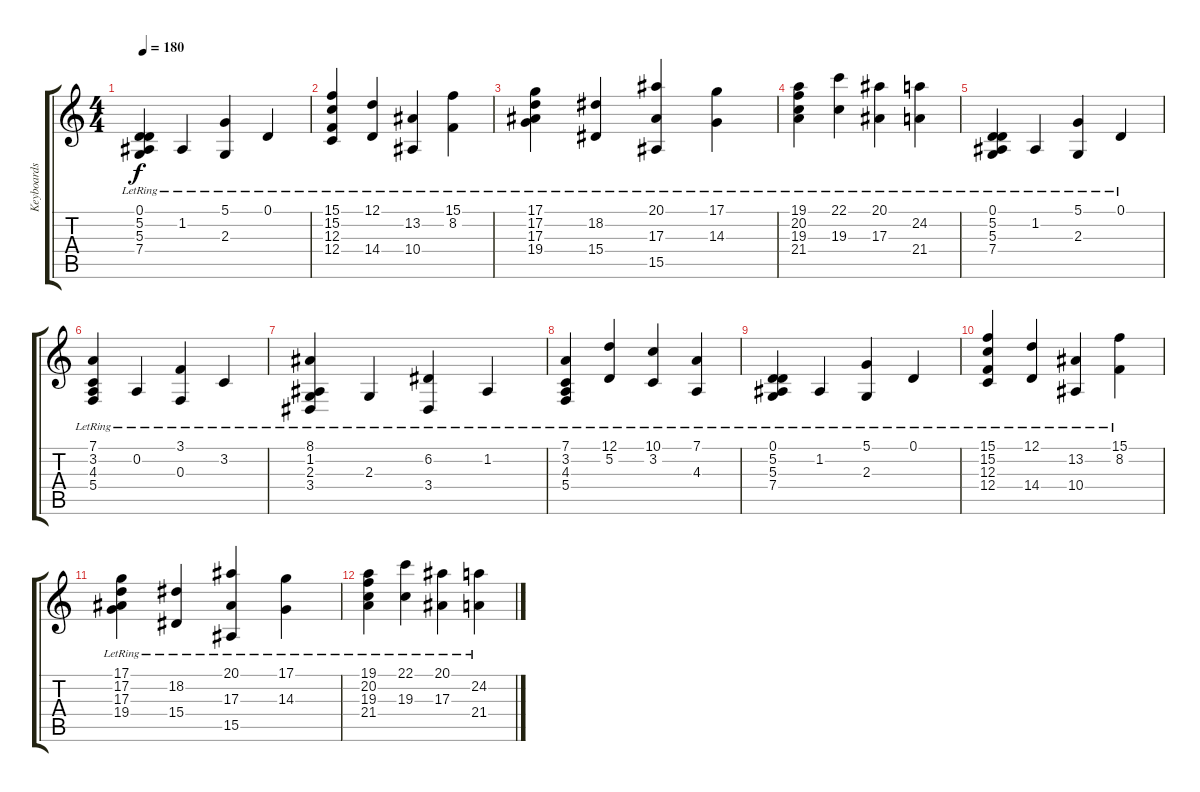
\track ("Keyboards" "Keyboards") {instrument acousticgrandpiano}
\staff {score tabs}
\tuning (D4 A3 F3 C3 G2 D2) {hide}
\ts (4 4)
\tempo 180
\clef g2
\ks c
(0.1{lr} 5.2{lr} 5.3{lr} 7.4{lr}).4{dy f} 1.2{lr}.4 (5.1{lr} 2.3{lr}).4 0.1{lr}.4 |
(15.1{lr} 15.2{lr} 12.3{lr} 12.4{lr}).4 (12.1{lr} 14.4{lr}).4 (13.2{lr} 10.4{lr}).4 (15.1{lr} 8.2{lr}).4 |
(17.1{lr} 17.2{lr} 17.3{lr} 19.4{lr}).4 (18.2{lr} 15.4{lr}).4 (20.1{lr} 17.3{lr} 15.5{lr}).4 (17.1{lr} 14.3{lr}).4 |
(19.1{lr} 20.2{lr} 19.3{lr} 21.4).4 (22.1{lr} 19.3{lr}).4 (20.1{lr} 17.3{lr}).4 (24.2{lr} 21.4{lr}).4 |
(0.1{lr} 5.2{lr} 5.3{lr} 7.4{lr}).4{volume 8} 1.2{lr}.4 (5.1{lr} 2.3{lr}).4 0.1{lr}.4 |
(7.1{lr} 3.2{lr} 4.3{lr} 5.4{lr}).4 0.2{lr}.4 (3.1{lr} 0.3{lr}).4 3.2{lr}.4 |
(8.1{lr} 1.2{lr} 2.3{lr} 3.4{lr}).4 2.3{lr}.4 (6.2{lr} 3.4{lr}).4 1.2{lr}.4 |
(7.1{lr} 3.2{lr} 4.3{lr} 5.4{lr}).4 (12.1{lr} 5.2{lr}).4 (10.1{lr} 3.2{lr}).4 (7.1{lr} 4.3{lr}).4 |
(0.1{lr} 5.2{lr} 5.3{lr} 7.4{lr}).4{volume 0} 1.2{lr}.4 (5.1{lr} 2.3{lr}).4 0.1{lr}.4 |
(15.1{lr} 15.2{lr} 12.3{lr} 12.4{lr}).4 (12.1{lr} 14.4{lr}).4 (13.2{lr} 10.4{lr}).4 (15.1{lr} 8.2{lr}).4 |
(17.1{lr} 17.2{lr} 17.3{lr} 19.4{lr}).4 (18.2{lr} 15.4{lr}).4 (20.1{lr} 17.3{lr} 15.5{lr}).4 (17.1{lr} 14.3{lr}).4 |
(19.1{lr} 20.2{lr} 19.3{lr} 21.4).4 (22.1{lr} 19.3{lr}).4 (20.1{lr} 17.3{lr}).4 (24.2{lr} 21.4{lr}).4
